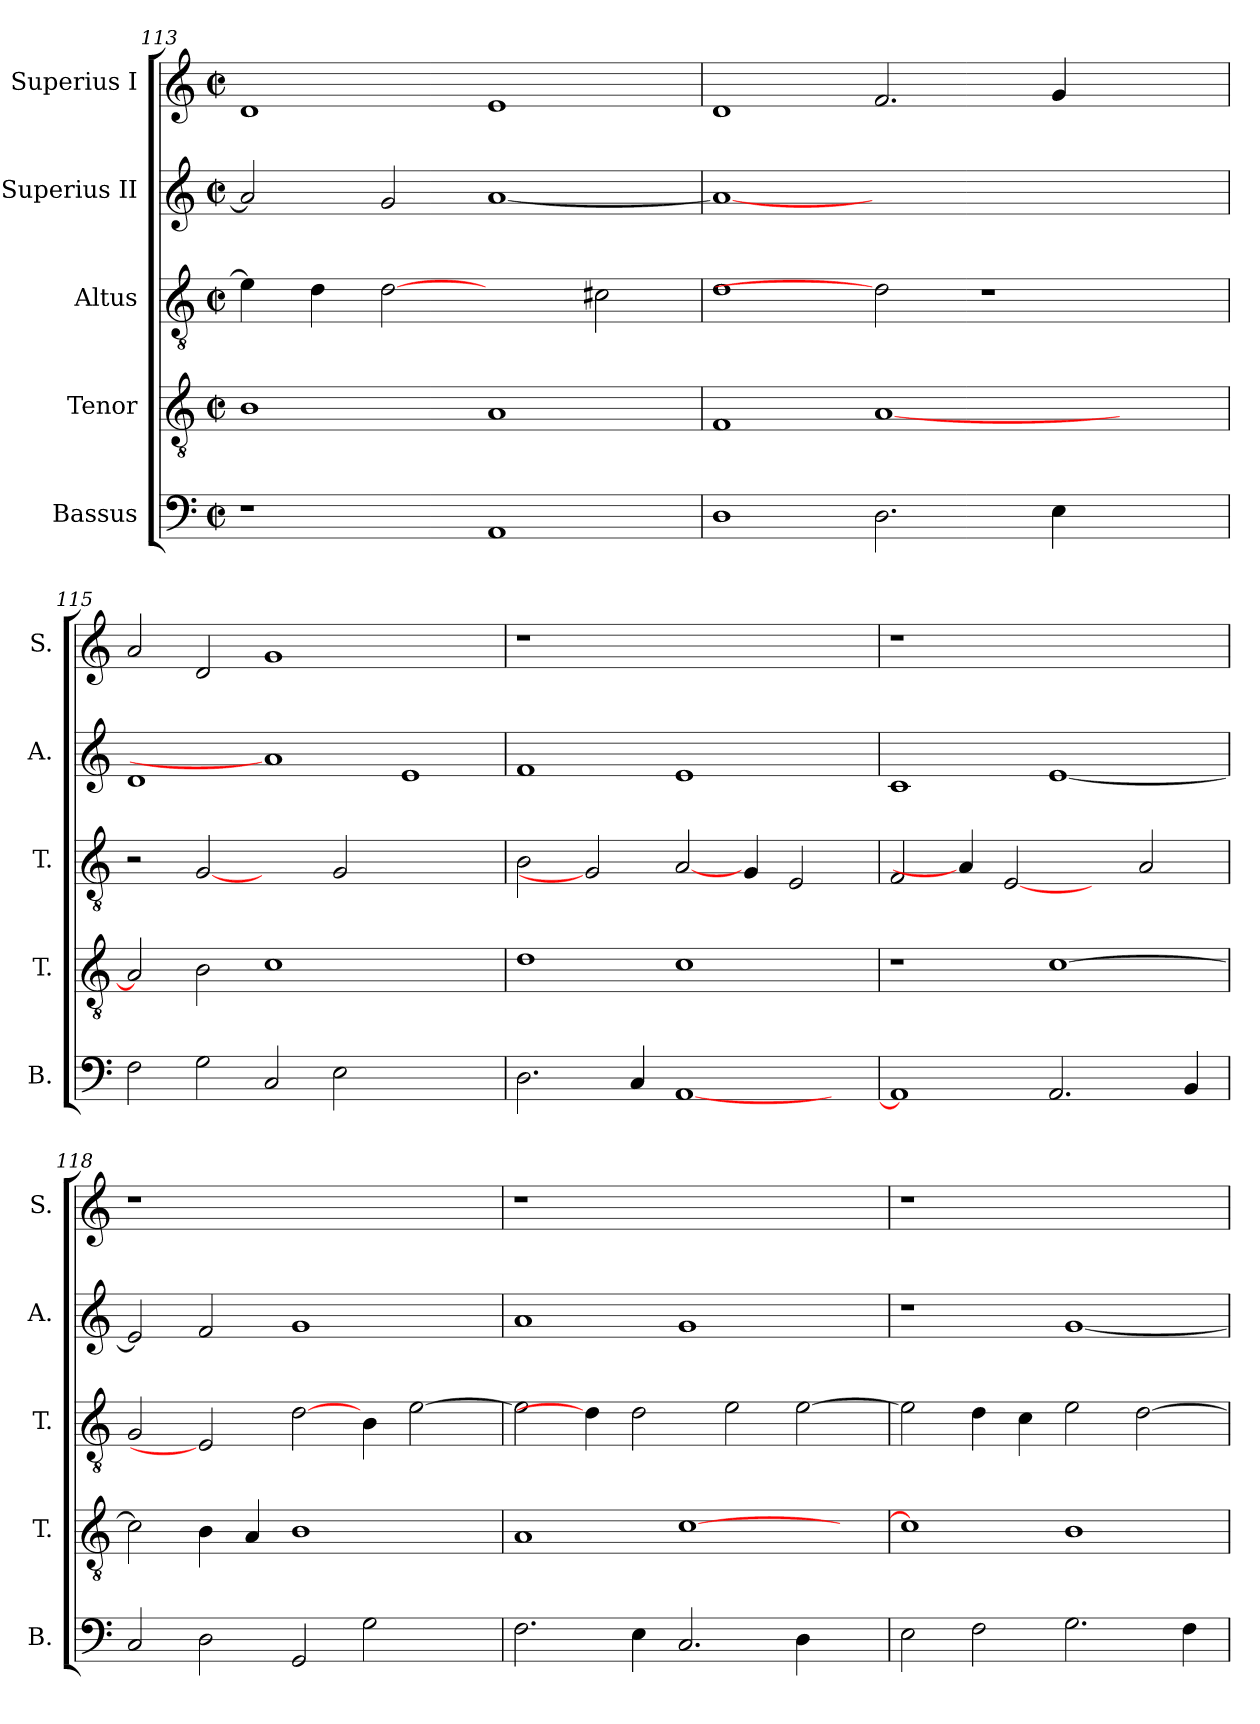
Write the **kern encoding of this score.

**kern	**kern	**kern	**kern	**kern
*part5	*part4	*part3	*part2	*part1
*staff5	*staff4	*staff3	*staff2	*staff1
*I"Bassus	*I"Tenor	*I"Altus	*I"Superius II	*I"Superius I
*I'B.	*I'T.	*I'T.	*I'A.	*I'S.
*clefF4	*clefGv2	*clefGv2	*clefG2	*clefG2
*	*ITrd7c12	*ITrd7c12	*	*
*k[]	*k[]	*k[]	*k[]	*k[]
*C:	*C:	*C:	*C:	*C:
*M2/2	*M2/2	*M2/2	*M2/2	*M2/2
*met(c|)	*met(c|)	*met(c|)	*met(c|)	*met(c|)
=113	=113	=113	=113	=113
1r	1BBi	4Ei\]	2ai/]	1di
.	.	4Di\	.	.
.	.	[2Di	2gi/	.
1AAi	1AAi	2ryy	[<1ai	1ei
.	.	2C#Xi\	.	.
=114	=114	=114	=114	=114
1Di	1FFi	1Di	1ai_<	1di
2.Di\	[<1AAi	2Di]	1.ryy	2.fi/
.	.	1r	.	.
4Ei\	.	.	.	4gi/
2ryy	2ryy	.	.	2ryy
=115	=115	=115	=115	=115
2Fi\	2AAi/]	2r	1di	2ai/
2Gi\	2BBi\	[2GGi	.	2di/
2Ci/	1Ci	2ryy	1ai]	1gi
2Ei\	.	2GGi/	.	.
1ryy	1ryy	1ryy	1ei	1ryy
!!LO:PB:g=z
=116	=116	=116	=116	=116
!	!	!	!	!LO:N:vis=1
2.Di\	1Di	2BBi\	1fi	1r
.	.	2GGi]	.	.
4Ci/	.	.	.	.
[<1AAi	1Ci	[2AAi/	1ei	1ryy
.	.	4GGi/	.	.
.	.	2EEi/	.	.
4ryy	4ryy	.	4ryy	4ryy
=117	=117	=117	=117	=117
!	!	!	!	!LO:N:vis=1
1AAi]	1r	2FFi/	1ci	1r
.	.	4AAi/]	.	.
.	.	[2EEi	.	.
2.AAi/	[>1Ci	.	[<1ei	1ryy
.	.	4ryy	.	.
.	.	2AAi/	.	.
4BBi/	.	.	.	.
=118	=118	=118	=118	=118
!	!	!	!	!LO:N:vis=1
2Ci/	2Ci\]	2GGi/	2ei/]	1r
2Di\	4BBi\	2EEi]	2fi/	.
.	4AAi/	.	.	.
2GGi/	1BBi	[2Di\	1gi	1ryy
2Gi\	.	4BBi\	.	.
.	.	[>2Ei\	.	.
4ryy	4ryy	.	4ryy	4ryy
=119	=119	=119	=119	=119
!	!	!	!	!LO:N:vis=1
2.Fi\	1AAi	2Ei\]	1ai	1r
.	.	4Di\]	.	.
4Ei\	.	2Di\	.	.
2.Ci/	[>1Ci	.	1gi	1ryy
.	.	2Ei\	.	.
4Di\	.	[>2Ei\	.	.
4ryy	4ryy	.	4ryy	4ryy
=120	=120	=120	=120	=120
!	!	!	!	!LO:N:vis=1
2Ei\	1Ci]	2Ei\]	1r	1r
2Fi\	.	4Di\	.	.
.	.	4Ci\	.	.
2.Gi\	1BBi	2Ei\	[<1gi	1ryy
.	.	[>2Di\	.	.
4Fi\	.	.	.	.
=	=	=	=	=
*-	*-	*-	*-	*-
